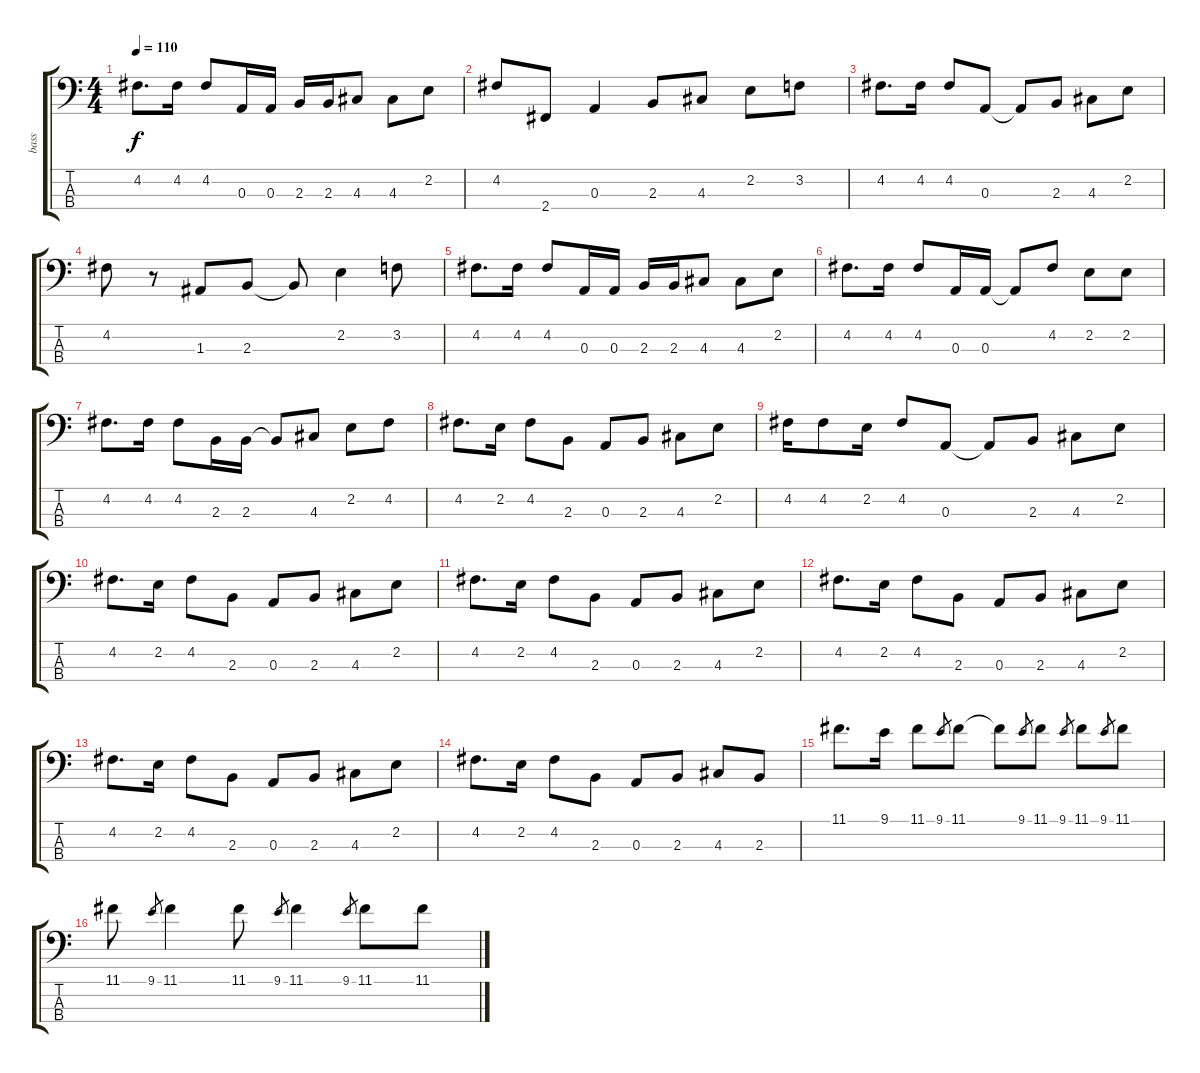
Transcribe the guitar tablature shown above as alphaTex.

\track ("bass" "bass") {instrument electricbassfinger}
\staff {score tabs}
\tuning (G2 D2 A1 E1) {hide}
\ts (4 4)
\tempo 110
\clef f4
\ks c
4.2.8{d dy f} 4.2.16 4.2.8 0.3.16 0.3.16 2.3.16 2.3.16 4.3.8 4.3.8 2.2.8 |
4.2.8 2.4.8 0.3.4 2.3.8 4.3.8 2.2.8 3.2.8 |
4.2.8{d} 4.2.16 4.2.8 0.3.8 0.3{t}.8 2.3.8 4.3.8 2.2.8 |
4.2.8 r.8 1.3.8 2.3.8 2.3{t}.8 2.2.4 3.2.8 |
4.2.8{d} 4.2.16 4.2.8 0.3.16 0.3.16 2.3.16 2.3.16 4.3.8 4.3.8 2.2.8 |
4.2.8{d} 4.2.16 4.2.8 0.3.16 0.3.16 0.3{t}.8 4.2.8 2.2.8 2.2.8 |
4.2.8{d} 4.2.16 4.2.8 2.3.16 2.3.16 2.3{t}.8 4.3.8 2.2.8 4.2.8 |
4.2.8{d} 2.2.16 4.2.8 2.3.8 0.3.8 2.3.8 4.3.8 2.2.8 |
4.2.16 4.2.8 2.2.16 4.2.8 0.3.8 0.3{t}.8 2.3.8 4.3.8 2.2.8 |
4.2.8{d} 2.2.16 4.2.8 2.3.8 0.3.8 2.3.8 4.3.8 2.2.8 |
4.2.8{d} 2.2.16 4.2.8 2.3.8 0.3.8 2.3.8 4.3.8 2.2.8 |
4.2.8{d} 2.2.16 4.2.8 2.3.8 0.3.8 2.3.8 4.3.8 2.2.8 |
4.2.8{d} 2.2.16 4.2.8 2.3.8 0.3.8 2.3.8 4.3.8 2.2.8 |
4.2.8{d} 2.2.16 4.2.8 2.3.8 0.3.8 2.3.8 4.3.8 2.3.8 |
11.1.8{d} 9.1.16 11.1.8 9.1.8{gr} 11.1.8 11.1{t}.8 9.1.8{gr} 11.1.8 9.1.8{gr} 11.1.8 9.1.8{gr} 11.1.8 |
11.1.8 9.1.8{gr} 11.1.4 11.1.8 9.1.8{gr} 11.1.4 9.1.8{gr} 11.1.8 11.1.8
